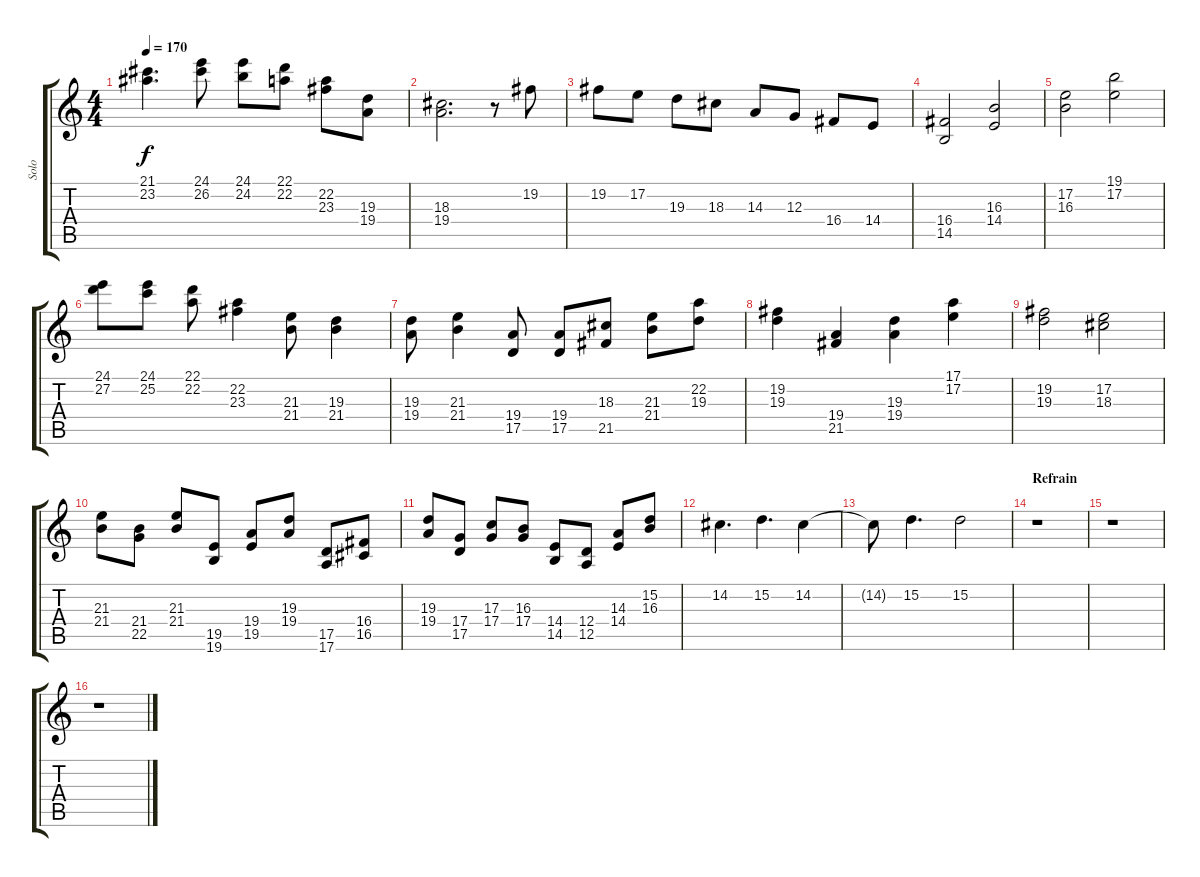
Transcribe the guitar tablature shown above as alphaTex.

\track ("Solo " "Solo ") {instrument acousticgrandpiano}
\staff {score tabs}
\tuning (E4 B3 G3 D3 A2 E2) {hide}
\ts (4 4)
\tempo 170
\clef g2
\ks c
(21.1 23.2).4{d dy f} (24.1 26.2).8 (24.1 24.2).8 (22.1 22.2).8 (22.2 23.3).8 (19.3 19.4).8 |
(18.3 19.4).2{d} r.8 19.2.8 |
19.2.8 17.2.8 19.3.8 18.3.8 14.3.8 12.3.8 16.4.8 14.4.8 |
(16.4 14.5).2 (16.3 14.4).2 |
(17.2 16.3).2 (19.1 17.2).2 |
(24.1 27.2).8 (24.1 25.2).8 (22.1 22.2).8 (22.2 23.3).4 (21.3 21.4).8 (19.3 21.4).4 |
(19.3 19.4).8 (21.3 21.4).4 (19.4 17.5).8 (19.4 17.5).8 (18.3 21.5).8 (21.3 21.4).8 (22.2 19.3).8 |
(19.2 19.3).4 (19.4 21.5).4 (19.3 19.4).4 (17.1 17.2).4 |
(19.2 19.3).2 (17.2 18.3).2 |
(21.3 21.4).8 (21.4 22.5).8 (21.3 21.4).8 (19.5 19.6).8 (19.4 19.5).8 (19.3 19.4).8 (17.5 17.6).8 (16.4 16.5).8 |
(19.3 19.4).8 (17.4 17.5).8 (17.3 17.4).8 (16.3 17.4).8 (14.4 14.5).8 (12.4 12.5).8 (14.3 14.4).8 (15.2 16.3).8 |
14.2.4{d} 15.2.4{d} 14.2.4 |
14.2{t}.8 15.2.4{d} 15.2.2 |
\section ("" "Refrain")
r.1 |
r.1 |
r.1
